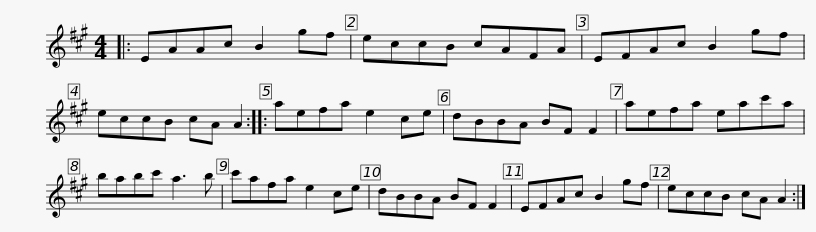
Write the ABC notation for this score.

X:1
L:1/8
M:4/4
I:linebreak $
K:A
V:1 treble
V:1
|: EAAc B2 gf | eccB cAFA | EFAc B2 gf | eccB cA A2 :: aefa e2 ce |$ %5
 dBBA BF F2 | aefa eac'a | babc' a3 b | c'afa e2 ce | dBBA BF F2 |$ %10
 EFAc B2 gf | eccB cA A2 :| %12
